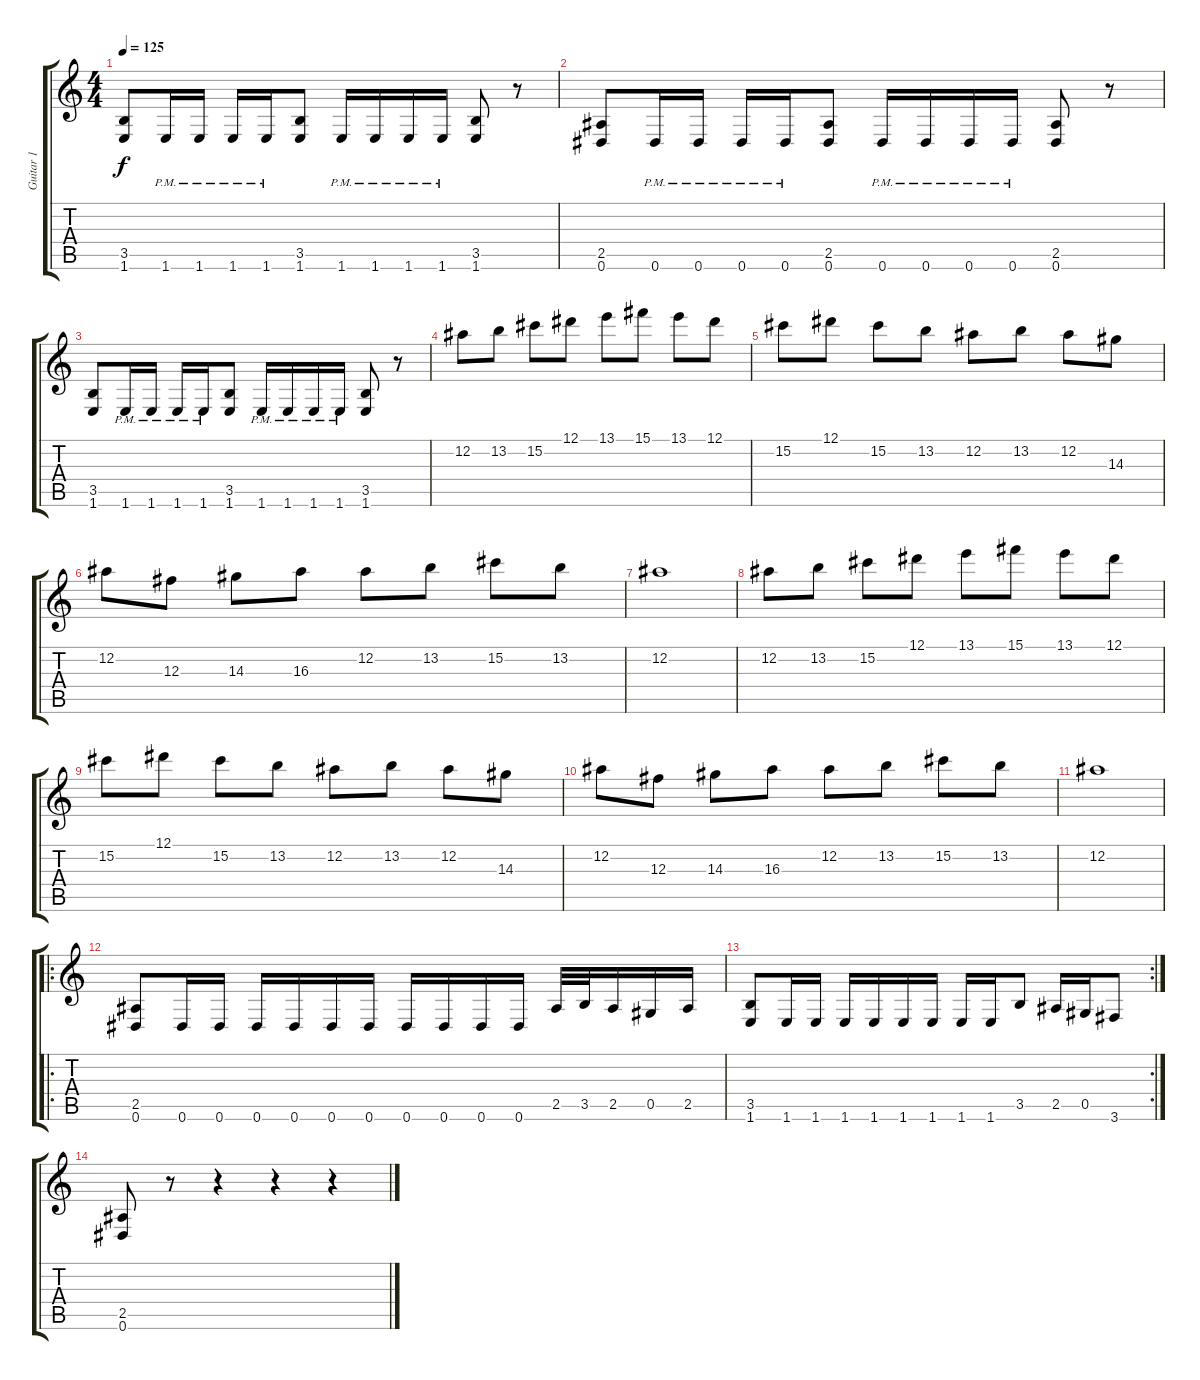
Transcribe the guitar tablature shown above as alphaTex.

\track ("Guitar 1" "Guitar 1") {instrument distortionguitar}
\staff {score tabs}
\tuning (Eb4 Bb3 Gb3 Db3 Ab2 Eb2) {hide}
\ts (4 4)
\tempo 125
\clef g2
\ks c
(3.5 1.6).8{dy f} 1.6{pm}.16 1.6{pm}.16 1.6{pm}.16 1.6{pm}.16 (3.5 1.6).8 1.6{pm}.16 1.6{pm}.16 1.6{pm}.16 1.6{pm}.16 (3.5 1.6).8 r.8 |
(2.5 0.6).8 0.6{pm}.16 0.6{pm}.16 0.6{pm}.16 0.6{pm}.16 (2.5 0.6).8 0.6{pm}.16 0.6{pm}.16 0.6{pm}.16 0.6{pm}.16 (2.5 0.6).8 r.8 |
(3.5 1.6).8 1.6{pm}.16 1.6{pm}.16 1.6{pm}.16 1.6{pm}.16 (3.5 1.6).8 1.6{pm}.16 1.6{pm}.16 1.6{pm}.16 1.6{pm}.16 (3.5 1.6).8 r.8 |
12.2.8 13.2.8 15.2.8 12.1.8 13.1.8 15.1.8 13.1.8 12.1.8 |
15.2.8 12.1.8 15.2.8 13.2.8 12.2.8 13.2.8 12.2.8 14.3.8 |
12.2.8 12.3.8 14.3.8 16.3.8 12.2.8 13.2.8 15.2.8 13.2.8 |
12.2.1 |
12.2.8 13.2.8 15.2.8 12.1.8 13.1.8 15.1.8 13.1.8 12.1.8 |
15.2.8 12.1.8 15.2.8 13.2.8 12.2.8 13.2.8 12.2.8 14.3.8 |
12.2.8 12.3.8 14.3.8 16.3.8 12.2.8 13.2.8 15.2.8 13.2.8 |
12.2.1 |
\ro
(2.5 0.6).8 0.6.16 0.6.16 0.6.16 0.6.16 0.6.16 0.6.16 0.6.16 0.6.16 0.6.16 0.6.16 2.5.32 3.5.32 2.5.16 0.5.16 2.5.16 |
\rc 2
(3.5 1.6).8 1.6.16 1.6.16 1.6.16 1.6.16 1.6.16 1.6.16 1.6.16 1.6.16 3.5.8 2.5.16 0.5.16 3.6.8 |
(2.5 0.6).8 r.8 r.4 r.4 r.4
